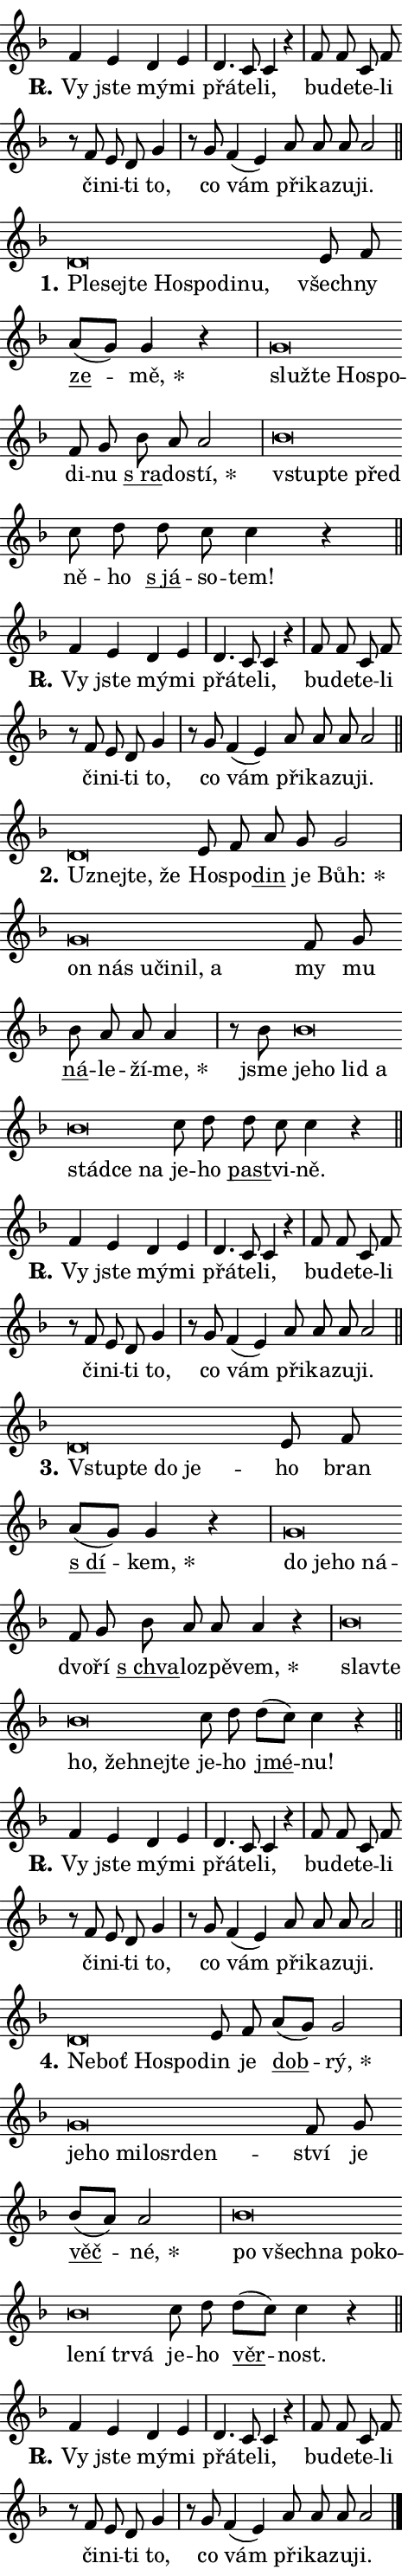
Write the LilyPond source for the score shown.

\version "2.24.0"
\header { tagline = "" }
\paper {
  indent = 0\cm
  top-margin = 0\cm
  right-margin = 0.13\cm % to fit lyric hyphens
  bottom-margin = 0\cm
  left-margin = 0\cm
  paper-width = 8\cm
  page-breaking = #ly:one-page-breaking
  system-system-spacing.basic-distance = #11
  score-system-spacing.basic-distance = #11
  ragged-last = ##f
}


%% Author: Thomas Morley
%% https://lists.gnu.org/archive/html/lilypond-user/2020-05/msg00002.html
#(define (line-position grob)
"Returns position of @var[grob} in current system:
   @code{'start}, if at first time-step
   @code{'end}, if at last time-step
   @code{'middle} otherwise
"
  (let* ((col (ly:item-get-column grob))
         (ln (ly:grob-object col 'left-neighbor))
         (rn (ly:grob-object col 'right-neighbor))
         (col-to-check-left (if (ly:grob? ln) ln col))
         (col-to-check-right (if (ly:grob? rn) rn col))
         (break-dir-left
           (and
             (ly:grob-property col-to-check-left 'non-musical #f)
             (ly:item-break-dir col-to-check-left)))
         (break-dir-right
           (and
             (ly:grob-property col-to-check-right 'non-musical #f)
             (ly:item-break-dir col-to-check-right))))
        (cond ((eqv? 1 break-dir-left) 'start)
              ((eqv? -1 break-dir-right) 'end)
              (else 'middle))))

#(define (tranparent-at-line-position vctor)
  (lambda (grob)
  "Relying on @code{line-position} select the relevant enry from @var{vctor}.
Used to determine transparency,"
    (case (line-position grob)
      ((end) (not (vector-ref vctor 0)))
      ((middle) (not (vector-ref vctor 1)))
      ((start) (not (vector-ref vctor 2))))))

noteHeadBreakVisibility =
#(define-music-function (break-visibility)(vector?)
"Makes @code{NoteHead}s transparent relying on @var{break-visibility}"
#{
  \override NoteHead.transparent =
    #(tranparent-at-line-position break-visibility)
#})

#(define delete-ledgers-for-transparent-note-heads
  (lambda (grob)
    "Reads whether a @code{NoteHead} is transparent.
If so this @code{NoteHead} is removed from @code{'note-heads} from
@var{grob}, which is supposed to be @code{LedgerLineSpanner}.
As a result ledgers are not printed for this @code{NoteHead}"
    (let* ((nhds-array (ly:grob-object grob 'note-heads))
           (nhds-list
             (if (ly:grob-array? nhds-array)
                 (ly:grob-array->list nhds-array)
                 '()))
           ;; Relies on the transparent-property being done before
           ;; Staff.LedgerLineSpanner.after-line-breaking is executed.
           ;; This is fragile ...
           (to-keep
             (remove
               (lambda (nhd)
                 (ly:grob-property nhd 'transparent #f))
               nhds-list)))
      ;; TODO find a better method to iterate over grob-arrays, similiar
      ;; to filter/remove etc for lists
      ;; For now rebuilt from scratch
      (set! (ly:grob-object grob 'note-heads)  '())
      (for-each
        (lambda (nhd)
          (ly:pointer-group-interface::add-grob grob 'note-heads nhd))
        to-keep))))

squashNotes = {
  \override NoteHead.X-extent = #'(-0.2 . 0.2)
  \override NoteHead.Y-extent = #'(-0.75 . 0)
  \override NoteHead.stencil =
    #(lambda (grob)
       (let ((pos (ly:grob-property grob 'staff-position)))
         (begin
           (if (< pos -7) (display "ERROR: Lower brevis then expected\n") (display ""))
           (if (<= pos -6) ly:text-interface::print ly:note-head::print))))
}
unSquashNotes = {
  \revert NoteHead.X-extent
  \revert NoteHead.Y-extent
  \revert NoteHead.stencil
}

hideNotes = \noteHeadBreakVisibility #begin-of-line-visible
unHideNotes = \noteHeadBreakVisibility #all-visible

% work-around for resetting accidentals
% https://lilypond.org/doc/v2.23/Documentation/notation/displaying-rhythms#unmetered-music
cadenzaMeasure = {
  \cadenzaOff
  \partial 1024 s1024
  \cadenzaOn
}

#(define-markup-command (accent layout props text) (markup?)
  "Underline accented syllable"
  (interpret-markup layout props
    #{\markup \override #'(offset . 4.3) \underline { #text }#}))

responsum = \markup \concat {
  "R" \hspace #-1.05 \path #0.1 #'((moveto 0 0.07) (lineto 0.9 0.8)) \hspace #0.05 "."
}

spaceSize = #0.6828661417322834 % exact space size for TeX Gyre Schola

\layout {
  \context {
    \Staff
    \remove "Time_signature_engraver"
    \override LedgerLineSpanner.after-line-breaking = #delete-ledgers-for-transparent-note-heads
  }
  \context {
    \Lyrics {
      \override LyricSpace.minimum-distance = \spaceSize
      \override LyricText.font-name = #"TeX Gyre Schola"
      \override LyricText.font-size = 1
      \override StanzaNumber.font-name = #"TeX Gyre Schola Bold"
      \override StanzaNumber.font-size = 1
    }
  }
  \context {
    \Score 
    \override NoteHead.text =
      #(lambda (grob) 
        (let ((pos (ly:grob-property grob 'staff-position)))
          #{\markup {
            \combine
              \halign #-0.55 \raise #(if (= pos -6) 0 0.5) \override #'(thickness . 2) \draw-line #'(3.2 . 0)
              \musicglyph "noteheads.sM1"
          }#}))
  }
}

% magnetic-lyrics.ily
%
%   written by
%     Jean Abou Samra <jean@abou-samra.fr>
%     Werner Lemberg <wl@gnu.org>
%
%   adapted by
%     Jiri Hon <jiri.hon@gmail.com>
%
% Version 2022-Apr-15

% https://www.mail-archive.com/lilypond-user@gnu.org/msg149350.html

#(define (Left_hyphen_pointer_engraver context)
   "Collect syllable-hyphen-syllable occurrences in lyrics and store
them in properties.  This engraver only looks to the left.  For
example, if the lyrics input is @code{foo -- bar}, it does the
following.

@itemize @bullet
@item
Set the @code{text} property of the @code{LyricHyphen} grob between
@q{foo} and @q{bar} to @code{foo}.

@item
Set the @code{left-hyphen} property of the @code{LyricText} grob with
text @q{foo} to the @code{LyricHyphen} grob between @q{foo} and
@q{bar}.
@end itemize

Use this auxiliary engraver in combination with the
@code{lyric-@/text::@/apply-@/magnetic-@/offset!} hook."
   (let ((hyphen #f)
         (text #f))
     (make-engraver
      (acknowledgers
       ((lyric-syllable-interface engraver grob source-engraver)
        (set! text grob)))
      (end-acknowledgers
       ((lyric-hyphen-interface engraver grob source-engraver)
        ;(when (not (grob::has-interface grob 'lyric-space-interface))
          (set! hyphen grob)));)
      ((stop-translation-timestep engraver)
       (when (and text hyphen)
         (ly:grob-set-object! text 'left-hyphen hyphen))
       (set! text #f)
       (set! hyphen #f)))))

#(define (lyric-text::apply-magnetic-offset! grob)
   "If the space between two syllables is less than the value in
property @code{LyricText@/.details@/.squash-threshold}, move the right
syllable to the left so that it gets concatenated with the left
syllable.

Use this function as a hook for
@code{LyricText@/.after-@/line-@/breaking} if the
@code{Left_@/hyphen_@/pointer_@/engraver} is active."
   (let ((hyphen (ly:grob-object grob 'left-hyphen #f)))
     (when hyphen
       (let ((left-text (ly:spanner-bound hyphen LEFT)))
         (when (grob::has-interface left-text 'lyric-syllable-interface)
           (let* ((common (ly:grob-common-refpoint grob left-text X))
                  (this-x-ext (ly:grob-extent grob common X))
                  (left-x-ext
                   (begin
                     ;; Trigger magnetism for left-text.
                     (ly:grob-property left-text 'after-line-breaking)
                     (ly:grob-extent left-text common X)))
                  ;; `delta` is the gap width between two syllables.
                  (delta (- (interval-start this-x-ext)
                            (interval-end left-x-ext)))
                  (details (ly:grob-property grob 'details))
                  (threshold (assoc-get 'squash-threshold details 0.2)))
             (when (< delta threshold)
               (let* (;; We have to manipulate the input text so that
                      ;; ligatures crossing syllable boundaries are not
                      ;; disabled.  For languages based on the Latin
                      ;; script this is essentially a beautification.
                      ;; However, for non-Western scripts it can be a
                      ;; necessity.
                      (lt (ly:grob-property left-text 'text))
                      (rt (ly:grob-property grob 'text))
                      (is-space (grob::has-interface hyphen 'lyric-space-interface))
                      (space (if is-space " " ""))
                      (extra-delta (if is-space spaceSize 0))
                      ;; Append new syllable.
                      (ltrt-space (if (and (string? lt) (string? rt))
                                (string-append lt space rt)
                                (make-concat-markup (list lt space rt))))
                      ;; Right-align `ltrt` to the right side.
                      (ltrt-space-markup (grob-interpret-markup
                               grob
                               (make-translate-markup
                                (cons (interval-length this-x-ext) 0)
                                (make-right-align-markup ltrt-space)))))
                 (begin
                   ;; Don't print `left-text`.
                   (ly:grob-set-property! left-text 'stencil #f)
                   ;; Set text and stencil (which holds all collected
                   ;; syllables so far) and shift it to the left.
                   (ly:grob-set-property! grob 'text ltrt-space)
                   (ly:grob-set-property! grob 'stencil ltrt-space-markup)
                   (ly:grob-translate-axis! grob (- (- delta extra-delta)) X))))))))))


#(define (lyric-hyphen::displace-bounds-first grob)
   ;; Make very sure this callback isn't triggered too early.
   (let ((left (ly:spanner-bound grob LEFT))
         (right (ly:spanner-bound grob RIGHT)))
     (ly:grob-property left 'after-line-breaking)
     (ly:grob-property right 'after-line-breaking)
     (ly:lyric-hyphen::print grob)))

squashThreshold = #0.4

\layout {
  \context {
    \Lyrics
    \consists #Left_hyphen_pointer_engraver
    \override LyricText.after-line-breaking =
      #lyric-text::apply-magnetic-offset!
    \override LyricHyphen.stencil = #lyric-hyphen::displace-bounds-first
    \override LyricText.details.squash-threshold = \squashThreshold
    \override LyricHyphen.minimum-distance = 0
    \override LyricHyphen.minimum-length = \squashThreshold
  }
}

squashText = \override LyricText.details.squash-threshold = 9999
unSquashText = \override LyricText.details.squash-threshold = \squashThreshold

leftText = \override LyricText.self-alignment-X = #LEFT
unLeftText = \revert LyricText.self-alignment-X

starOffset = #(lambda (grob) 
                (let ((x_offset (ly:self-alignment-interface::aligned-on-x-parent grob)))
                  (if (= x_offset 0) 0 (+ x_offset 1.2))))

star = #(define-music-function (syllable)(string?)
"Append star separator at the end of a syllable"
#{
  \once \override LyricText.X-offset = #starOffset
  \lyricmode { \markup {
    #syllable
    \override #'((font-name . "TeX Gyre Schola Bold")) \hspace #0.2 \lower #0.65 \larger "*"
  } }
#})

starAccent = #(define-music-function (syllable)(string?)
"Append star separator at the end of a syllable and make accent"
#{
  \once \override LyricText.X-offset = #starOffset
  \lyricmode { \markup {
    \accent #syllable
    \override #'((font-name . "TeX Gyre Schola Bold")) \hspace #0.2 \lower #0.65 \larger "*"
  } }
#})

breath = #(define-music-function (syllable)(string?)
"Append breathing indicator at the end of a syllable"
#{
  \lyricmode { \markup { #syllable "+" } }
#})

optionalBreath = #(define-music-function (syllable)(string?)
"Append optional breathing indicator at the end of a syllable"
#{
  \lyricmode { \markup { #syllable "(+)" } }
#})


\score {
    <<
        \new Voice = "melody" { \cadenzaOn \key f \major \relative { f'4 e d e \cadenzaMeasure \bar "|" d4. c8 c4 r \cadenzaMeasure \bar "|" f8 f c f \bar "" r f e d g4 \cadenzaMeasure \bar "|" r8 g f4( e) \bar "" a8 a a a2 \cadenzaMeasure \bar "||" \break } }
        \new Lyrics \lyricsto "melody" { \lyricmode { \set stanza = \responsum
Vy jste mý -- mi přá -- te -- li, bu -- de -- te -- li či -- ni -- ti to, co vám při -- ka -- zu -- ji. } }
    >>
    \layout {}
}

\score {
    <<
        \new Voice = "melody" { \cadenzaOn \key f \major \relative { \squashNotes d'\breve*1/16 \hideNotes \breve*1/16 \bar "" \breve*1/16 \bar "" \breve*1/16 \bar "" \breve*1/16 \bar "" \breve*1/16 \breve*1/16 \bar "" \unHideNotes \unSquashNotes e8 f \bar "" a[( g)] g4 r \cadenzaMeasure \bar "|" \squashNotes g\breve*1/16 \hideNotes \breve*1/16 \bar "" \breve*1/16 \breve*1/16 \bar "" \unHideNotes \unSquashNotes f8 g \bar "" bes a a2 \cadenzaMeasure \bar "|" \squashNotes bes\breve*1/16 \hideNotes \breve*1/16 \breve*1/16 \bar "" \unHideNotes \unSquashNotes c8 d \bar "" d c c4 r \cadenzaMeasure \bar "||" \break } }
        \new Lyrics \lyricsto "melody" { \lyricmode { \set stanza = "1."
\leftText Ple -- \squashText sej -- te Ho -- spo -- di -- nu, \unLeftText \unSquashText všech -- ny \markup \accent ze -- \star mě, \leftText služ -- \squashText te Ho -- spo -- \unLeftText \unSquashText di -- nu \markup \accent "s ra" -- do -- \star stí, \leftText vstup -- \squashText te před \unLeftText \unSquashText ně -- ho \markup \accent "s já" -- so -- tem! } }
    >>
    \layout {}
}

\score {
    <<
        \new Voice = "melody" { \cadenzaOn \key f \major \relative { f'4 e d e \cadenzaMeasure \bar "|" d4. c8 c4 r \cadenzaMeasure \bar "|" f8 f c f \bar "" r f e d g4 \cadenzaMeasure \bar "|" r8 g f4( e) \bar "" a8 a a a2 \cadenzaMeasure \bar "||" \break } }
        \new Lyrics \lyricsto "melody" { \lyricmode { \set stanza = \responsum
Vy jste mý -- mi přá -- te -- li, bu -- de -- te -- li či -- ni -- ti to, co vám při -- ka -- zu -- ji. } }
    >>
    \layout {}
}

\score {
    <<
        \new Voice = "melody" { \cadenzaOn \key f \major \relative { \squashNotes d'\breve*1/16 \hideNotes \breve*1/16 \bar "" \breve*1/16 \breve*1/16 \bar "" \unHideNotes \unSquashNotes e8 f \bar "" a g g2 \cadenzaMeasure \bar "|" \squashNotes g\breve*1/16 \hideNotes \breve*1/16 \bar "" \breve*1/16 \bar "" \breve*1/16 \bar "" \breve*1/16 \breve*1/16 \bar "" \unHideNotes \unSquashNotes f8 g \bar "" bes a a a4 \cadenzaMeasure \bar "|" r8 bes \squashNotes bes\breve*1/16 \hideNotes \breve*1/16 \bar "" \breve*1/16 \bar "" \breve*1/16 \bar "" \breve*1/16 \bar "" \breve*1/16 \breve*1/16 \bar "" \unHideNotes \unSquashNotes c8 d \bar "" d c c4 r \cadenzaMeasure \bar "||" \break } }
        \new Lyrics \lyricsto "melody" { \lyricmode { \set stanza = "2."
\leftText U -- \squashText znej -- te, že \unLeftText \unSquashText Ho -- spo -- \markup \accent din je \star Bůh: \leftText on \squashText nás u -- či -- nil, a \unLeftText \unSquashText my mu \markup \accent ná -- le -- ží -- \star me, jsme \leftText je -- \squashText ho lid a stád -- ce na \unLeftText \unSquashText je -- ho \markup \accent past -- vi -- ně. } }
    >>
    \layout {}
}

\score {
    <<
        \new Voice = "melody" { \cadenzaOn \key f \major \relative { f'4 e d e \cadenzaMeasure \bar "|" d4. c8 c4 r \cadenzaMeasure \bar "|" f8 f c f \bar "" r f e d g4 \cadenzaMeasure \bar "|" r8 g f4( e) \bar "" a8 a a a2 \cadenzaMeasure \bar "||" \break } }
        \new Lyrics \lyricsto "melody" { \lyricmode { \set stanza = \responsum
Vy jste mý -- mi přá -- te -- li, bu -- de -- te -- li či -- ni -- ti to, co vám při -- ka -- zu -- ji. } }
    >>
    \layout {}
}

\score {
    <<
        \new Voice = "melody" { \cadenzaOn \key f \major \relative { \squashNotes d'\breve*1/16 \hideNotes \breve*1/16 \bar "" \breve*1/16 \breve*1/16 \bar "" \unHideNotes \unSquashNotes e8 f \bar "" a[( g)] g4 r \cadenzaMeasure \bar "|" \squashNotes g\breve*1/16 \hideNotes \breve*1/16 \bar "" \breve*1/16 \breve*1/16 \bar "" \unHideNotes \unSquashNotes f8 g \bar "" bes a a a4 r \cadenzaMeasure \bar "|" \squashNotes bes\breve*1/16 \hideNotes \breve*1/16 \bar "" \breve*1/16 \bar "" \breve*1/16 \bar "" \breve*1/16 \breve*1/16 \bar "" \unHideNotes \unSquashNotes c8 d \bar "" d[( c)] c4 r \cadenzaMeasure \bar "||" \break } }
        \new Lyrics \lyricsto "melody" { \lyricmode { \set stanza = "3."
\leftText Vstup -- \squashText te do je -- \unLeftText \unSquashText ho bran \markup \accent "s dí" -- \star kem, \leftText do \squashText je -- ho ná -- \unLeftText \unSquashText dvo -- ří \markup \accent "s chva" -- lo -- zpě -- \star vem, \leftText sla -- \squashText vte ho, žeh -- nej -- te \unLeftText \unSquashText je -- ho \markup \accent jmé -- nu! } }
    >>
    \layout {}
}

\score {
    <<
        \new Voice = "melody" { \cadenzaOn \key f \major \relative { f'4 e d e \cadenzaMeasure \bar "|" d4. c8 c4 r \cadenzaMeasure \bar "|" f8 f c f \bar "" r f e d g4 \cadenzaMeasure \bar "|" r8 g f4( e) \bar "" a8 a a a2 \cadenzaMeasure \bar "||" \break } }
        \new Lyrics \lyricsto "melody" { \lyricmode { \set stanza = \responsum
Vy jste mý -- mi přá -- te -- li, bu -- de -- te -- li či -- ni -- ti to, co vám při -- ka -- zu -- ji. } }
    >>
    \layout {}
}

\score {
    <<
        \new Voice = "melody" { \cadenzaOn \key f \major \relative { \squashNotes d'\breve*1/16 \hideNotes \breve*1/16 \bar "" \breve*1/16 \breve*1/16 \bar "" \unHideNotes \unSquashNotes e8 f \bar "" a[( g)] g2 \cadenzaMeasure \bar "|" \squashNotes g\breve*1/16 \hideNotes \breve*1/16 \bar "" \breve*1/16 \bar "" \breve*1/16 \bar "" \breve*1/16 \breve*1/16 \bar "" \unHideNotes \unSquashNotes f8 g \bar "" bes[( a)] a2 \cadenzaMeasure \bar "|" \squashNotes bes\breve*1/16 \hideNotes \breve*1/16 \bar "" \breve*1/16 \bar "" \breve*1/16 \bar "" \breve*1/16 \bar "" \breve*1/16 \bar "" \breve*1/16 \bar "" \breve*1/16 \breve*1/16 \bar "" \unHideNotes \unSquashNotes c8 d \bar "" d[( c)] c4 r \cadenzaMeasure \bar "||" \break } }
        \new Lyrics \lyricsto "melody" { \lyricmode { \set stanza = "4."
\leftText Ne -- \squashText boť Ho -- spo -- \unLeftText \unSquashText din je \markup \accent dob -- \star rý, \leftText je -- \squashText ho mi -- lo -- sr -- den -- \unLeftText \unSquashText ství je \markup \accent věč -- \star né, \leftText po \squashText všech -- na po -- ko -- le -- ní tr -- vá \unLeftText \unSquashText je -- ho \markup \accent věr -- nost. } }
    >>
    \layout {}
}

\score {
    <<
        \new Voice = "melody" { \cadenzaOn \key f \major \relative { f'4 e d e \cadenzaMeasure \bar "|" d4. c8 c4 r \cadenzaMeasure \bar "|" f8 f c f \bar "" r f e d g4 \cadenzaMeasure \bar "|" r8 g f4( e) \bar "" a8 a a a2 \cadenzaMeasure \bar "||" \break } \bar "|." }
        \new Lyrics \lyricsto "melody" { \lyricmode { \set stanza = \responsum
Vy jste mý -- mi přá -- te -- li, bu -- de -- te -- li či -- ni -- ti to, co vám při -- ka -- zu -- ji. } }
    >>
    \layout {}
}
